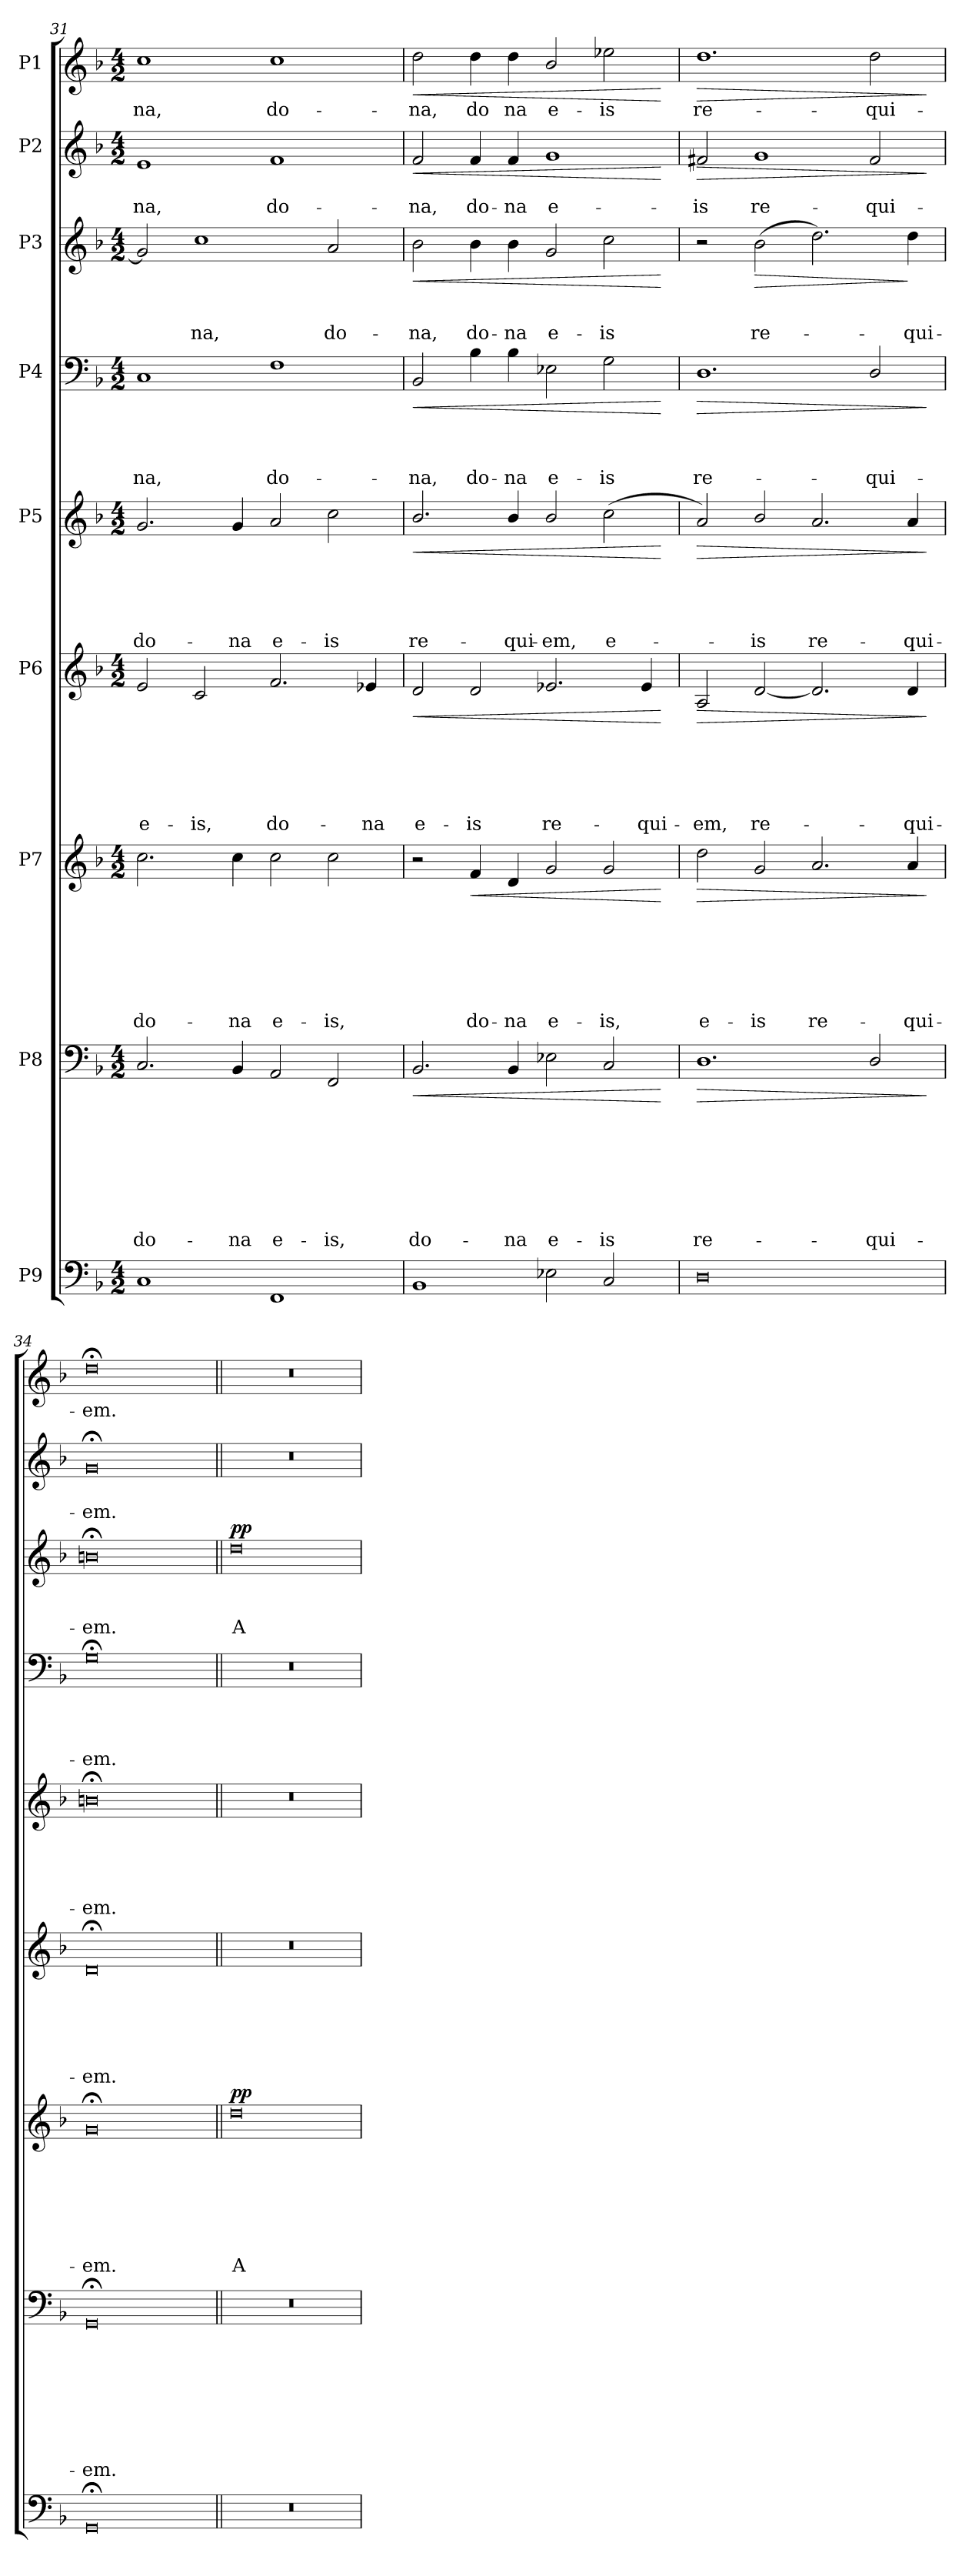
**kern	**kern	**text	**text	**text	**text	**text	**text	**text	**text	**dynam	**kern	**text	**text	**text	**text	**text	**text	**text	**dynam	**kern	**text	**text	**text	**text	**text	**text	**dynam	**kern	**text	**text	**text	**text	**text	**dynam	**kern	**text	**text	**text	**text	**dynam	**kern	**text	**text	**text	**dynam	**kern	**text	**text	**dynam	**kern	**text	**dynam
*part9	*part8	*part8	*part8	*part8	*part8	*part8	*part8	*part8	*part8	*part8	*part7	*part7	*part7	*part7	*part7	*part7	*part7	*part7	*part7	*part6	*part6	*part6	*part6	*part6	*part6	*part6	*part6	*part5	*part5	*part5	*part5	*part5	*part5	*part5	*part4	*part4	*part4	*part4	*part4	*part4	*part3	*part3	*part3	*part3	*part3	*part2	*part2	*part2	*part2	*part1	*part1	*part1
*staff9	*staff8	*staff8	*staff8	*staff8	*staff8	*staff8	*staff8	*staff8	*staff8	*staff8	*staff7	*staff7	*staff7	*staff7	*staff7	*staff7	*staff7	*staff7	*staff7	*staff6	*staff6	*staff6	*staff6	*staff6	*staff6	*staff6	*staff6	*staff5	*staff5	*staff5	*staff5	*staff5	*staff5	*staff5	*staff4	*staff4	*staff4	*staff4	*staff4	*staff4	*staff3	*staff3	*staff3	*staff3	*staff3	*staff2	*staff2	*staff2	*staff2	*staff1	*staff1	*staff1
*I"P9	*I"P8	*	*	*	*	*	*	*	*	*	*I"P7	*	*	*	*	*	*	*	*	*I"P6	*	*	*	*	*	*	*	*I"P5	*	*	*	*	*	*	*I"P4	*	*	*	*	*	*I"P3	*	*	*	*	*I"P2	*	*	*	*I"P1	*	*
*clefF4	*clefF4	*	*	*	*	*	*	*	*	*	*clefG2	*	*	*	*	*	*	*	*	*clefG2	*	*	*	*	*	*	*	*clefG2	*	*	*	*	*	*	*clefF4	*	*	*	*	*	*clefG2	*	*	*	*	*clefG2	*	*	*	*clefG2	*	*
*	*	*	*	*	*	*	*	*	*	*	*ITrd7c12	*	*	*	*	*	*	*	*	*	*	*	*	*	*	*	*	*	*	*	*	*	*	*	*	*	*	*	*	*	*ITrd7c12	*	*	*	*	*	*	*	*	*	*	*
*k[b-]	*k[b-]	*	*	*	*	*	*	*	*	*	*k[b-]	*	*	*	*	*	*	*	*	*k[b-]	*	*	*	*	*	*	*	*k[b-]	*	*	*	*	*	*	*k[b-]	*	*	*	*	*	*k[b-]	*	*	*	*	*k[b-]	*	*	*	*k[b-]	*	*
*F:	*F:	*	*	*	*	*	*	*	*	*	*F:	*	*	*	*	*	*	*	*	*F:	*	*	*	*	*	*	*	*F:	*	*	*	*	*	*	*F:	*	*	*	*	*	*F:	*	*	*	*	*F:	*	*	*	*F:	*	*
*M4/2	*M4/2	*	*	*	*	*	*	*	*	*	*M4/2	*	*	*	*	*	*	*	*	*M4/2	*	*	*	*	*	*	*	*M4/2	*	*	*	*	*	*	*M4/2	*	*	*	*	*	*M4/2	*	*	*	*	*M4/2	*	*	*	*M4/2	*	*
=31	=31	=31	=31	=31	=31	=31	=31	=31	=31	=31	=31	=31	=31	=31	=31	=31	=31	=31	=31	=31	=31	=31	=31	=31	=31	=31	=31	=31	=31	=31	=31	=31	=31	=31	=31	=31	=31	=31	=31	=31	=31	=31	=31	=31	=31	=31	=31	=31	=31	=31	=31	=31
*^	*	*	*	*	*	*	*	*	*	*	*	*	*	*	*	*	*	*	*	*	*	*	*	*	*	*	*	*	*	*	*	*	*	*	*	*	*	*	*	*	*	*	*	*	*	*	*	*	*	*	*	*
*	*^	*	*	*	*	*	*	*	*	*	*	*	*	*	*	*	*	*	*	*	*	*	*	*	*	*	*	*	*	*	*	*	*	*	*	*	*	*	*	*	*	*	*	*	*	*	*	*	*	*	*	*	*
!	!	!	!	!	!	!	!	!	!	!	!LO:LY:b	!	!	!	!	!	!	!	!	!LO:LY:b	!	!	!	!	!	!	!	!LO:LY:b	!	!	!	!	!	!	!LO:LY:b	!	!	!	!	!	!LO:LY:b	!	!	!	!	!	!	!	!	!LO:LY:b	!	!	!LO:LY:b	!
1C	0ryy	0ryy	2.C/	.	.	.	.	.	.	.	do-	.	2.c\	.	.	.	.	.	.	do-	.	2e/	.	.	.	.	.	e-	.	2.g/	.	.	.	.	do-	.	1C	.	.	.	-na,	.	2G/]	.	.	.	.	1e	.	-na,	.	1cc	-na,	.
!	!	!	!	!	!	!	!	!	!	!	!	!	!	!	!	!	!	!	!	!	!	!	!	!	!	!	!	!LO:LY:b	!	!	!	!	!	!	!	!	!	!	!	!	!	!	!	!	!	!LO:LY:b	!	!	!	!	!	!	!	!
.	.	.	.	.	.	.	.	.	.	.	.	.	.	.	.	.	.	.	.	.	.	2c/	.	.	.	.	.	-is,	.	.	.	.	.	.	.	.	.	.	.	.	.	.	1c	.	.	-na,	.	.	.	.	.	.	.	.
!	!	!	!	!	!	!	!	!	!	!	!LO:LY:b	!	!	!	!	!	!	!	!	!LO:LY:b	!	!	!	!	!	!	!	!	!	!	!	!	!	!	!LO:LY:b	!	!	!	!	!	!	!	!	!	!	!	!	!	!	!	!	!	!	!
.	.	.	4BB-/	.	.	.	.	.	.	.	-na	.	4c\	.	.	.	.	.	.	-na	.	.	.	.	.	.	.	.	.	4g/	.	.	.	.	-na	.	.	.	.	.	.	.	.	.	.	.	.	.	.	.	.	.	.	.
!	!	!	!	!	!	!	!	!	!	!	!LO:LY:b	!	!	!	!	!	!	!	!	!LO:LY:b	!	!	!	!	!	!	!	!LO:LY:b	!	!	!	!	!	!	!LO:LY:b	!	!	!	!	!	!LO:LY:b	!	!	!	!	!	!	!	!	!LO:LY:b	!	!	!LO:LY:b	!
1FF	.	.	2AA/	.	.	.	.	.	.	.	e-	.	2c\	.	.	.	.	.	.	e-	.	2.f/	.	.	.	.	.	do-	.	2a/	.	.	.	.	e-	.	1F	.	.	.	do-	.	.	.	.	.	.	1f	.	do-	.	1cc	do-	.
!	!	!	!	!	!	!	!	!	!	!	!LO:LY:b	!	!	!	!	!	!	!	!	!LO:LY:b	!	!	!	!	!	!	!	!	!	!	!	!	!	!	!LO:LY:b	!	!	!	!	!	!	!	!	!	!	!LO:LY:b	!	!	!	!	!	!	!	!
.	.	.	2FF/	.	.	.	.	.	.	.	-is,	.	2c\	.	.	.	.	.	.	-is,	.	.	.	.	.	.	.	.	.	2cc\	.	.	.	.	-is	.	.	.	.	.	.	.	2A/	.	.	do-	.	.	.	.	.	.	.	.
!	!	!	!	!	!	!	!	!	!	!	!	!	!	!	!	!	!	!	!	!	!	!	!	!	!	!	!	!LO:LY:b	!	!	!	!	!	!	!	!	!	!	!	!	!	!	!	!	!	!	!	!	!	!	!	!	!	!
.	.	.	.	.	.	.	.	.	.	.	.	.	.	.	.	.	.	.	.	.	.	4e-X/	.	.	.	.	.	-na	.	.	.	.	.	.	.	.	.	.	.	.	.	.	.	.	.	.	.	.	.	.	.	.	.	.
!!LO:PB:g=z
=32	=32	=32	=32	=32	=32	=32	=32	=32	=32	=32	=32	=32	=32	=32	=32	=32	=32	=32	=32	=32	=32	=32	=32	=32	=32	=32	=32	=32	=32	=32	=32	=32	=32	=32	=32	=32	=32	=32	=32	=32	=32	=32	=32	=32	=32	=32	=32	=32	=32	=32	=32	=32	=32	=32
!	!	!	!	!	!	!	!	!	!	!	!LO:LY:b	!LO:HP:b	!	!	!	!	!	!	!	!	!	!	!	!	!	!	!	!LO:LY:b	!LO:HP:b	!	!	!	!	!	!LO:LY:b	!LO:HP:b	!	!	!	!	!LO:LY:b	!LO:HP:b	!	!	!	!LO:LY:b	!LO:HP:b	!	!	!LO:LY:b	!LO:HP:b	!	!LO:LY:b	!LO:HP:b
1BB-	0ryy	0ryy	2.BB-/	.	.	.	.	.	.	.	do-	<	2r	.	.	.	.	.	.	.	.	2d/	.	.	.	.	.	e-	<	2.b-/	.	.	.	.	re-	<	2BB-/	.	.	.	-na,	<	2B-\	.	.	-na,	<	2f/	.	-na,	<	2dd\	-na,	<
!	!	!	!	!	!	!	!	!	!	!	!	!	!	!	!	!	!	!	!	!LO:LY:b	!LO:HP:b	!	!	!	!	!	!	!LO:LY:b	!	!	!	!	!	!	!	!	!	!	!	!	!LO:LY:b	!	!	!	!	!LO:LY:b	!	!	!	!LO:LY:b	!	!	!LO:LY:b	!
.	.	.	.	.	.	.	.	.	.	.	.	.	4F/	.	.	.	.	.	.	do-	<	2d/	.	.	.	.	.	-is	.	.	.	.	.	.	.	.	4B-\	.	.	.	do-	.	4B-\	.	.	do-	.	4f/	.	do-	.	4dd\	do	.
!	!	!	!	!	!	!	!	!	!	!	!LO:LY:b	!	!	!	!	!	!	!	!	!LO:LY:b	!	!	!	!	!	!	!	!	!	!	!	!	!	!	!LO:LY:b	!	!	!	!	!	!LO:LY:b	!	!	!	!	!LO:LY:b	!	!	!	!LO:LY:b	!	!	!LO:LY:b	!
.	.	.	4BB-/	.	.	.	.	.	.	.	-na	.	4D/	.	.	.	.	.	.	-na	.	.	.	.	.	.	.	.	.	4b-/	.	.	.	.	-qui-	.	4B-\	.	.	.	-na	.	4B-\	.	.	-na	.	4f/	.	-na	.	4dd\	na	.
!	!	!	!	!	!	!	!	!	!	!	!LO:LY:b	!	!	!	!	!	!	!	!	!LO:LY:b	!	!	!	!	!	!	!	!LO:LY:b	!	!	!	!	!	!	!LO:LY:b	!	!	!	!	!	!LO:LY:b	!	!	!	!	!LO:LY:b	!	!	!	!LO:LY:b	!	!	!LO:LY:b	!
2E-X\	.	.	2E-X\	.	.	.	.	.	.	.	e-	.	2G/	.	.	.	.	.	.	e-	.	2.e-X/	.	.	.	.	.	re-	.	2b-/	.	.	.	.	-em,	.	2E-X\	.	.	.	e-	.	2G/	.	.	e-	.	1g	.	e-	.	2b-/	e-	.
!	!	!	!	!	!	!	!	!	!	!	!LO:LY:b	!	!	!	!	!	!	!	!	!LO:LY:b	!	!	!	!	!	!	!	!	!	!	!	!	!	!	!LO:LY:b	!	!	!	!	!	!LO:LY:b	!	!	!	!	!LO:LY:b	!	!	!	!	!	!	!LO:LY:b	!
2C/	.	.	2C/	.	.	.	.	.	.	.	-is	.	2G/	.	.	.	.	.	.	-is,	.	.	.	.	.	.	.	.	.	(>2cc\	.	.	.	.	e-	.	2G\	.	.	.	-is	.	2c\	.	.	-is	.	.	.	.	.	2ee-X\	-is	.
!	!	!	!	!	!	!	!	!	!	!	!	!	!	!	!	!	!	!	!	!	!	!	!	!	!	!	!	!LO:LY:b	!	!	!	!	!	!	!	!	!	!	!	!	!	!	!	!	!	!	!	!	!	!	!	!	!	!
.	.	.	.	.	.	.	.	.	.	.	.	.	.	.	.	.	.	.	.	.	.	4e-/	.	.	.	.	.	-qui-	.	.	.	.	.	.	.	.	.	.	.	.	.	.	.	.	.	.	.	.	.	.	.	.	.	.
*v	*v	*v	*	*	*	*	*	*	*	*	*	*	*	*	*	*	*	*	*	*	*	*	*	*	*	*	*	*	*	*	*	*	*	*	*	*	*	*	*	*	*	*	*	*	*	*	*	*	*	*	*	*	*	*
.	.	.	.	.	.	.	.	.	.	[	.	.	.	.	.	.	.	.	[	.	.	.	.	.	.	.	[	.	.	.	.	.	.	[	.	.	.	.	.	[	.	.	.	.	[	.	.	.	[	.	.	[
=33	=33	=33	=33	=33	=33	=33	=33	=33	=33	=33	=33	=33	=33	=33	=33	=33	=33	=33	=33	=33	=33	=33	=33	=33	=33	=33	=33	=33	=33	=33	=33	=33	=33	=33	=33	=33	=33	=33	=33	=33	=33	=33	=33	=33	=33	=33	=33	=33	=33	=33	=33	=33
*^	*	*	*	*	*	*	*	*	*	*	*	*	*	*	*	*	*	*	*	*	*	*	*	*	*	*	*	*	*	*	*	*	*	*	*	*	*	*	*	*	*	*	*	*	*	*	*	*	*	*	*	*
*	*^	*	*	*	*	*	*	*	*	*	*	*	*	*	*	*	*	*	*	*	*	*	*	*	*	*	*	*	*	*	*	*	*	*	*	*	*	*	*	*	*	*	*	*	*	*	*	*	*	*	*	*	*
!	!	!	!	!	!	!	!	!	!	!	!LO:LY:b	!LO:HP:b	!	!	!	!	!	!	!	!LO:LY:b	!LO:HP:b	!	!	!	!	!	!	!LO:LY:b	!LO:HP:b	!	!	!	!	!	!	!LO:HP:b	!	!	!	!	!LO:LY:b	!LO:HP:b	!	!	!	!	!	!	!	!LO:LY:b	!LO:HP:b	!	!LO:LY:b	!LO:HP:b
0D	0ryy	0ryy	1.D	.	.	.	.	.	.	.	re-	>	2d\	.	.	.	.	.	.	e-	>	2A/	.	.	.	.	.	-em,	>	2a/)	.	.	.	.	.	>	1.D	.	.	.	re-	>	2r	.	.	.	.	2f#X/	.	-is	>	1.dd	re-	>
!	!	!	!	!	!	!	!	!	!	!	!	!	!	!	!	!	!	!	!	!LO:LY:b	!	!	!	!	!	!	!	!LO:LY:b	!	!	!	!	!	!	!LO:LY:b	!	!	!	!	!	!	!	!	!	!	!LO:LY:b	!LO:HP:b	!	!	!LO:LY:b	!	!	!	!
.	.	.	.	.	.	.	.	.	.	.	.	.	2G/	.	.	.	.	.	.	-is	.	[<2d/	.	.	.	.	.	re-	.	2b-/	.	.	.	.	-is	.	.	.	.	.	.	.	(>2B-\	.	.	re-	>	1g	.	re-	.	.	.	.
!	!	!	!	!	!	!	!	!	!	!	!	!	!	!	!	!	!	!	!	!LO:LY:b	!	!	!	!	!	!	!	!	!	!	!	!	!	!	!LO:LY:b	!	!	!	!	!	!	!	!	!	!	!	!	!	!	!	!	!	!	!
.	.	.	.	.	.	.	.	.	.	.	.	.	2.A/	.	.	.	.	.	.	re-	.	2.d/]	.	.	.	.	.	.	.	2.a/	.	.	.	.	re-	.	.	.	.	.	.	.	2.d\)	.	.	.	.	.	.	.	.	.	.	.
!	!	!	!	!	!	!	!	!	!	!	!LO:LY:b	!	!	!	!	!	!	!	!	!	!	!	!	!	!	!	!	!	!	!	!	!	!	!	!	!	!	!	!	!	!LO:LY:b	!	!	!	!	!	!	!	!	!LO:LY:b	!	!	!LO:LY:b	!
.	.	.	2D/	.	.	.	.	.	.	.	-qui-	.	.	.	.	.	.	.	.	.	.	.	.	.	.	.	.	.	.	.	.	.	.	.	.	.	2D/	.	.	.	-qui-	.	.	.	.	.	.	2f#/	.	-qui-	.	2dd\	-qui-	.
!	!	!	!	!	!	!	!	!	!	!	!	!	!	!	!	!	!	!	!	!LO:LY:b	!	!	!	!	!	!	!	!LO:LY:b	!	!	!	!	!	!	!LO:LY:b	!	!	!	!	!	!	!	!	!	!	!LO:LY:b	!	!	!	!	!	!	!	!
.	.	.	.	.	.	.	.	.	.	.	.	.	4A/	.	.	.	.	.	.	-qui-	.	4d/	.	.	.	.	.	-qui-	.	4a/	.	.	.	.	-qui-	.	.	.	.	.	.	.	4d\	.	.	-qui-	]	.	.	.	.	.	.	.
*v	*v	*v	*	*	*	*	*	*	*	*	*	*	*	*	*	*	*	*	*	*	*	*	*	*	*	*	*	*	*	*	*	*	*	*	*	*	*	*	*	*	*	*	*	*	*	*	*	*	*	*	*	*	*	*
.	.	.	.	.	.	.	.	.	.	]	.	.	.	.	.	.	.	.	]	.	.	.	.	.	.	.	]	.	.	.	.	.	.	]	.	.	.	.	.	]	.	.	.	.	.	.	.	.	]	.	.	]
=34	=34	=34	=34	=34	=34	=34	=34	=34	=34	=34	=34	=34	=34	=34	=34	=34	=34	=34	=34	=34	=34	=34	=34	=34	=34	=34	=34	=34	=34	=34	=34	=34	=34	=34	=34	=34	=34	=34	=34	=34	=34	=34	=34	=34	=34	=34	=34	=34	=34	=34	=34	=34
*^	*	*	*	*	*	*	*	*	*	*	*	*	*	*	*	*	*	*	*	*	*	*	*	*	*	*	*	*	*	*	*	*	*	*	*	*	*	*	*	*	*	*	*	*	*	*	*	*	*	*	*	*
*	*^	*	*	*	*	*	*	*	*	*	*	*	*	*	*	*	*	*	*	*	*	*	*	*	*	*	*	*	*	*	*	*	*	*	*	*	*	*	*	*	*	*	*	*	*	*	*	*	*	*	*	*	*
!	!	!	!	!	!	!	!	!	!	!	!LO:LY:b	!	!	!	!	!	!	!	!	!LO:LY:b	!	!	!	!	!	!	!	!LO:LY:b	!	!	!	!	!	!	!LO:LY:b	!	!	!	!	!	!LO:LY:b	!	!	!	!	!LO:LY:b	!	!	!	!LO:LY:b	!	!	!LO:LY:b	!
0GG;	0ryy	0ryy	0GG;	.	.	.	.	.	.	.	-em.	.	0G;	.	.	.	.	.	.	-em.	.	0d;	.	.	.	.	.	-em.	.	0bn;<	.	.	.	.	-em.	.	0G;<	.	.	.	-em.	.	0Bn;<	.	.	-em.	.	0g;	.	-em.	.	0dd;<	-em.	.
=35||	=35||	=35||	=35||	=35||	=35||	=35||	=35||	=35||	=35||	=35||	=35||	=35||	=35||	=35||	=35||	=35||	=35||	=35||	=35||	=35||	=35||	=35||	=35||	=35||	=35||	=35||	=35||	=35||	=35||	=35||	=35||	=35||	=35||	=35||	=35||	=35||	=35||	=35||	=35||	=35||	=35||	=35||	=35||	=35||	=35||	=35||	=35||	=35||	=35||	=35||	=35||	=35||	=35||	=35||
!LO:N:vis=1	!	!	!LO:N:vis=1	!	!	!	!	!	!	!	!	!	!	!	!	!	!	!	!	!LO:LY:b	!LO:DY:a	!LO:N:vis=1	!	!	!	!	!	!	!	!LO:N:vis=1	!	!	!	!	!	!	!LO:N:vis=1	!	!	!	!	!	!	!	!	!LO:LY:b	!LO:DY:a	!LO:N:vis=1	!	!	!	!LO:N:vis=1	!	!
0r	0ryy	0ryy	0r	.	.	.	.	.	.	.	.	.	0d	.	.	.	.	.	.	A-	pp	0r	.	.	.	.	.	.	.	0r	.	.	.	.	.	.	0r	.	.	.	.	.	0d	.	.	A-	pp	0r	.	.	.	0r	.	.
*v	*v	*v	*	*	*	*	*	*	*	*	*	*	*	*	*	*	*	*	*	*	*	*	*	*	*	*	*	*	*	*	*	*	*	*	*	*	*	*	*	*	*	*	*	*	*	*	*	*	*	*	*	*	*	*
=	=	=	=	=	=	=	=	=	=	=	=	=	=	=	=	=	=	=	=	=	=	=	=	=	=	=	=	=	=	=	=	=	=	=	=	=	=	=	=	=	=	=	=	=	=	=	=	=	=	=	=	=
*-	*-	*-	*-	*-	*-	*-	*-	*-	*-	*-	*-	*-	*-	*-	*-	*-	*-	*-	*-	*-	*-	*-	*-	*-	*-	*-	*-	*-	*-	*-	*-	*-	*-	*-	*-	*-	*-	*-	*-	*-	*-	*-	*-	*-	*-	*-	*-	*-	*-	*-	*-	*-
